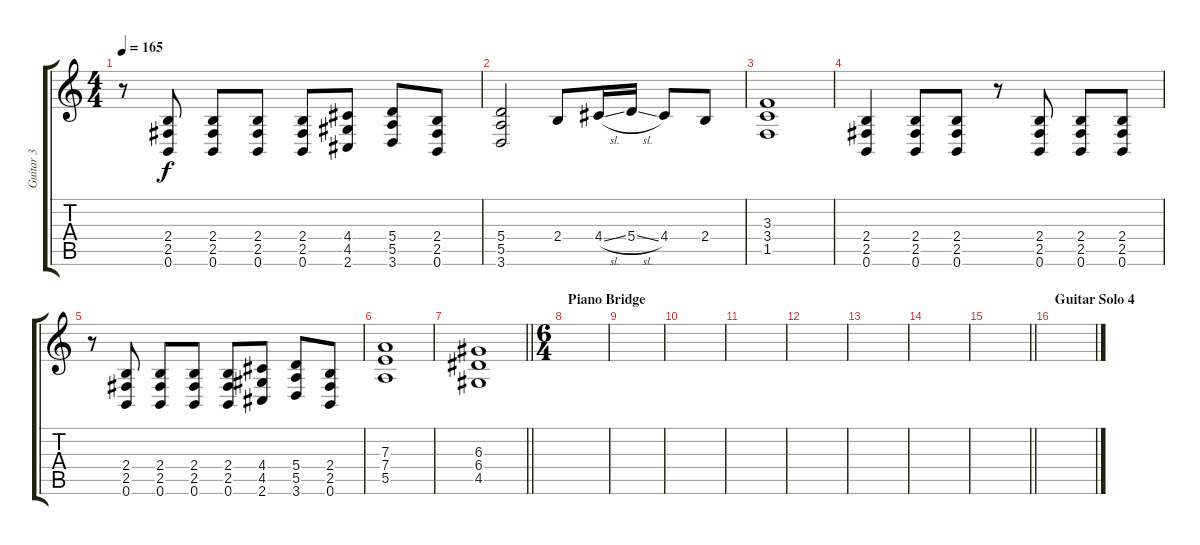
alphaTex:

\track ("Guitar 3" "Guitar 3") {instrument distortionguitar}
\staff {score tabs}
\tuning (B3 Gb3 D3 A2 E2 B1) {hide}
\ts (4 4)
\tempo 165
\clef g2
\ks c
r.8{dy f} (2.4 2.5 0.6).8 (2.4 2.5 0.6).8 (2.4 2.5 0.6).8 (2.4 2.5 0.6).8 (4.4 4.5 2.6).8 (5.4 5.5 3.6).8 (2.4 2.5 0.6).8 |
(5.4 5.5 3.6).2 2.4.8 4.4{sl}.16 5.4{sl}.16 4.4.8 2.4.8 |
(3.3 3.4 1.5).1 |
(2.4 2.5 0.6).4 (2.4 2.5 0.6).8 (2.4 2.5 0.6).8 r.8 (2.4 2.5 0.6).8 (2.4 2.5 0.6).8 (2.4 2.5 0.6).8 |
r.8 (2.4 2.5 0.6).8 (2.4 2.5 0.6).8 (2.4 2.5 0.6).8 (2.4 2.5 0.6).8 (4.4 4.5 2.6).8 (5.4 5.5 3.6).8 (2.4 2.5 0.6).8 |
(7.3 7.4 5.5).1 |
\barLineRight lightlight
(6.3 6.4 4.5).1 |
\ts (6 4)
\section ("" "Piano Bridge")
|
|
|
|
|
|
|
\barLineRight lightlight
|
\section ("" "Guitar Solo 4")
